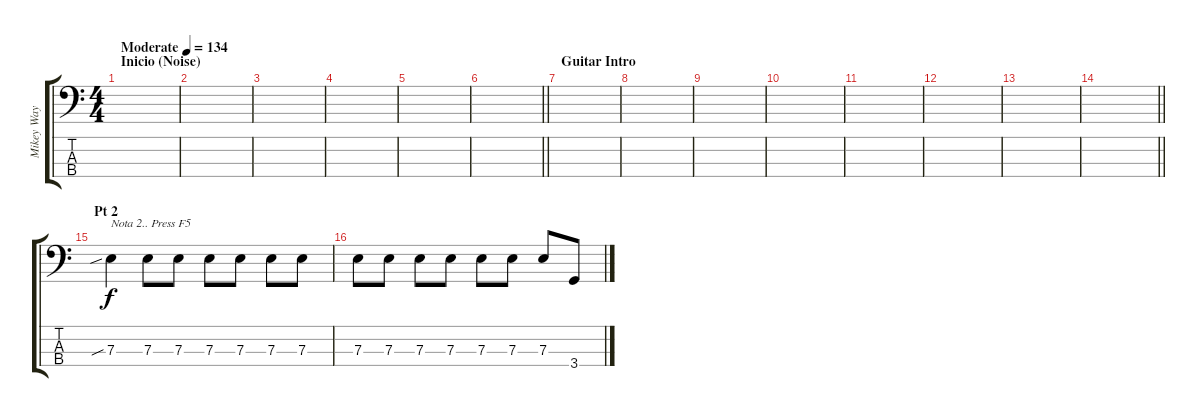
\track ("Mikey Way [Bass]" "Mikey Way ") {instrument electricbassfinger}
\staff {score tabs}
\tuning (G2 D2 A1 E1) {hide}
\ts (4 4)
\section ("" "Inicio (Noise)")
\tempo (134 "Moderate")
\clef f4
\ks c
|
|
|
|
|
\barLineRight lightlight
|
\section ("" "Guitar Intro")
|
|
|
|
|
|
|
\barLineRight lightlight
|
\section ("" "Pt 2")
7.3{sib}.4{txt "Nota 2.. Press F5"} 7.3.8 7.3.8 7.3.8 7.3.8 7.3.8 7.3.8 |
7.3.8 7.3.8 7.3.8 7.3.8 7.3.8 7.3.8 7.3.8 3.4.8
